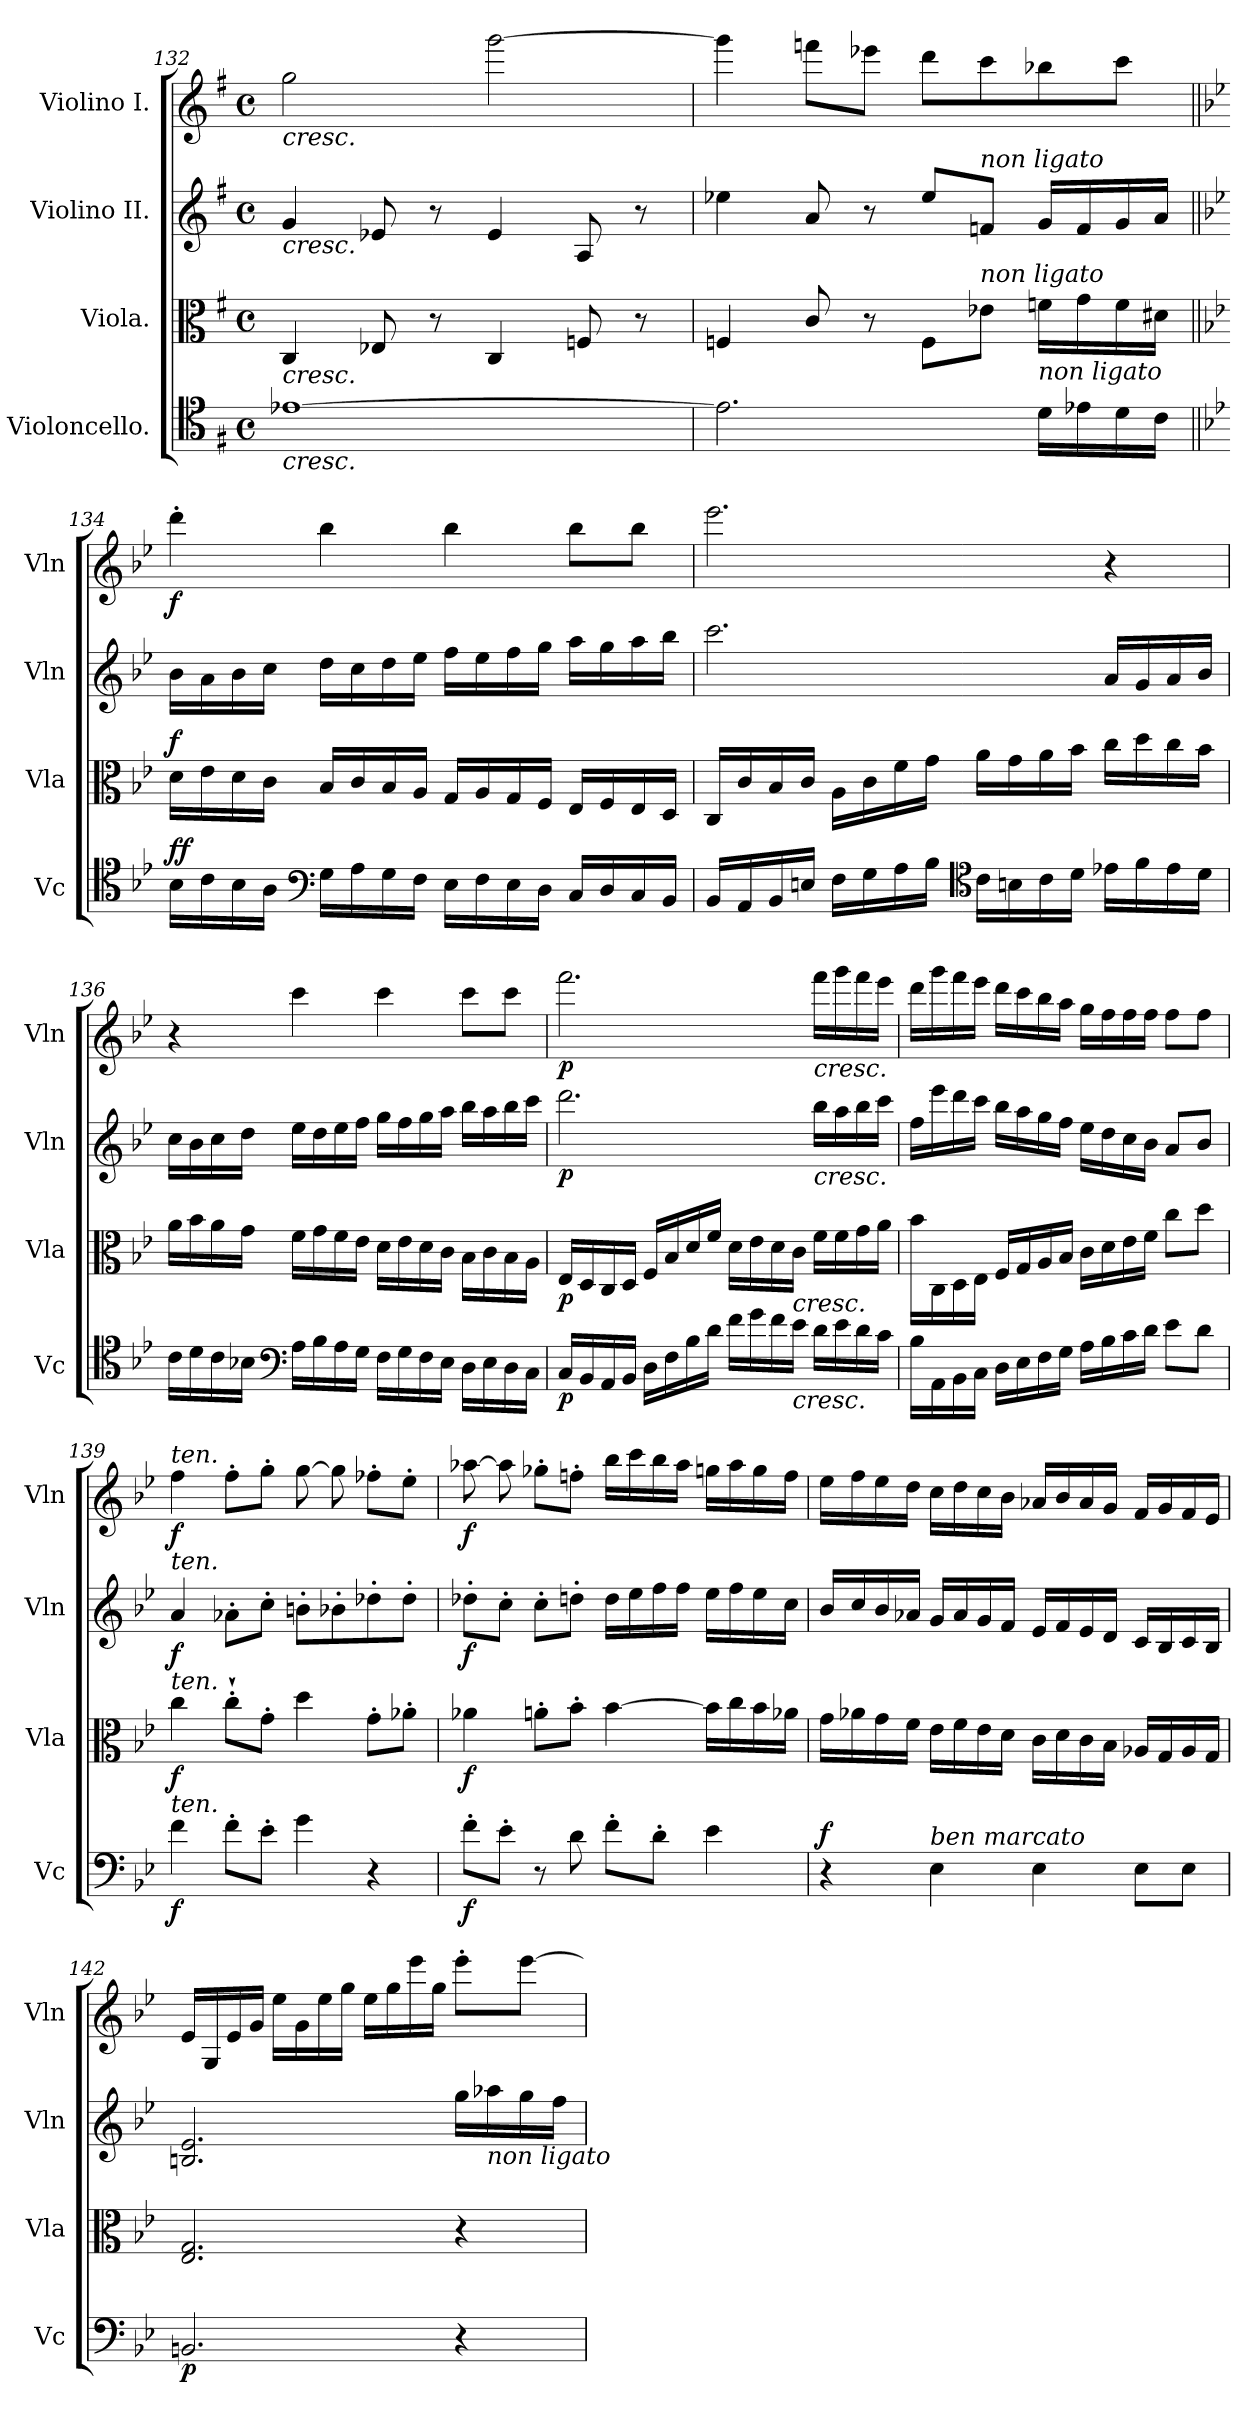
**kern	**dynam	**kern	**dynam	**kern	**dynam	**kern	**dynam
*part4	*part4	*part3	*part3	*part2	*part2	*part1	*part1
*staff4	*staff4	*staff3	*staff3	*staff2	*staff2	*staff1	*staff1
*I"Violoncello.	*	*I"Viola.	*	*I"Violino II.	*	*I"Violino I.	*
*I'Vc	*	*I'Vla	*	*I'Vln	*	*I'Vln	*
*clefC4	*	*clefC3	*	*clefG2	*	*clefG2	*
*k[f#]	*	*k[f#]	*	*k[f#]	*	*k[f#]	*
*G:	*	*G:	*	*G:	*	*G:	*
*M4/4	*	*M4/4	*	*M4/4	*	*M4/4	*
*met(c)	*	*met(c)	*	*met(c)	*	*met(c)	*
=132	=132	=132	=132	=132	=132	=132	=132
!	!	!	!	!	!	!LO:TX:b:i:t=cresc.	!
!	!	!	!	!LO:TX:b:i:t=cresc.	!	!	!
!	!	!LO:TX:b:i:t=cresc.	!	!	!	!	!
!LO:TX:b:i:t=cresc.	!	!	!	!	!	!	!
[1e-X	.	4C/	.	4g/	.	2gg\	.
.	.	8E-X/	.	8e-X/	.	.	.
.	.	8r	.	8r	.	.	.
.	.	4C/	.	4e-/	.	[2ggg\	.
.	.	8Fn/	.	8A/	.	.	.
.	.	8r	.	8r	.	.	.
=133	=133	=133	=133	=133	=133	=133	=133
2.e-\]	.	4Fn/	.	4ee-X\	.	4ggg\]	.
.	.	8c/	.	8a/	.	8fffn\L	.
.	.	8r	.	8r	.	8eee-X\J	.
.	.	8F\L	.	8ee-/L	.	8ddd\L	.
!	!	!	!	!LO:TX:a:i:t=non ligato	!	!	!
!	!	!LO:TX:a:i:t=non ligato	!	!	!	!	!
.	.	8e-X\J	.	8fn/J	.	8ccc\	.
!LO:TX:a:i:t=non ligato	!	!	!	!	!	!	!
16d\LL	.	16fn\LL	.	16g/LL	.	8bb-X\	.
16e-X\	.	16g\	.	16f/	.	.	.
16d\	.	16f\	.	16g/	.	8ccc\J	.
16c\JJ	.	16d#X\JJ	.	16a/JJ	.	.	.
!!LO:PB:g=z
=134||	=134||	=134||	=134||	=134||	=134||	=134||	=134||
*k[b-e-]	*	*k[b-e-]	*	*k[b-e-]	*	*k[b-e-]	*
*B-:	*	*B-:	*	*B-:	*	*B-:	*
!	!LO:DY:b	!	!	!	!	!	!
!	!LO:DY:n=1:a	!	!LO:DY:a	!	!	!	!LO:DY:b
16B-\LL	f f	16d\LL	f	16b-\LL	.	4ddd'\	f
16c\	.	16e-\	.	16a\	.	.	.
16B-\	.	16d\	.	16b-\	.	.	.
16A\JJ	.	16c\JJ	.	16cc\JJ	.	.	.
*clefF4	*	*	*	*	*	*	*
16G\LL	.	16B-/LL	.	16dd\LL	.	4bb-\	.
16A\	.	16c/	.	16cc\	.	.	.
16G\	.	16B-/	.	16dd\	.	.	.
16F\JJ	.	16A/JJ	.	16ee-\JJ	.	.	.
16E-\LL	.	16G/LL	.	16ff\LL	.	4bb-\	.
16F\	.	16A/	.	16ee-\	.	.	.
16E-\	.	16G/	.	16ff\	.	.	.
16D\JJ	.	16F/JJ	.	16gg\JJ	.	.	.
16C/LL	.	16E-/LL	.	16aa\LL	.	8bb-\L	.
16D/	.	16F/	.	16gg\	.	.	.
16C/	.	16E-/	.	16aa\	.	8bb-\J	.
16BB-/JJ	.	16D/JJ	.	16bb-\JJ	.	.	.
!!LO:LB:g=z
=135	=135	=135	=135	=135	=135	=135	=135
!	!LO:DY:b	!	!	!	!	!	!
!	!LO:DY:n=1:b	!	!	!	!	!	!
!	!LO:DY:n=2:a	!	!	!	!	!	!
!	!LO:DY:n=3:a	!	!	!	!LO:DY:b	!	!
!	!	!	!	!	!LO:DY:n=1:b	!	!LO:DY:b
!	!	!	!	!	!	!	!LO:DY:n=1:b
16BB-/LL	p f f p	16C/LL	.	2.ccc\	p f	2.eee-\	p f
16AA/	.	16c/	.	.	.	.	.
16BB-/	.	16B-/	.	.	.	.	.
16En/JJ	.	16c/JJ	.	.	.	.	.
16F\LL	.	16A\LL	.	.	.	.	.
16G\	.	16c\	.	.	.	.	.
16A\	.	16f\	.	.	.	.	.
16B-\JJ	.	16g\JJ	.	.	.	.	.
*clefC4	*	*	*	*	*	*	*
16c\LL	.	16a\LL	.	.	.	.	.
16Bn\	.	16g\	.	.	.	.	.
16c\	.	16a\	.	.	.	.	.
16d\JJ	.	16b-\JJ	.	.	.	.	.
16e-X\LL	.	16cc\LL	.	16a/LL	.	4r	.
16f\	.	16dd\	.	16g/	.	.	.
16e-\	.	16cc\	.	16a/	.	.	.
16d\JJ	.	16b-\JJ	.	16b-/JJ	.	.	.
=136	=136	=136	=136	=136	=136	=136	=136
16c\LL	.	16a\LL	.	16cc\LL	.	4r	.
16d\	.	16b-\	.	16b-\	.	.	.
16c\	.	16a\	.	16cc\	.	.	.
16B-X\JJ	.	16g\JJ	.	16dd\JJ	.	.	.
*clefF4	*	*	*	*	*	*	*
16A\LL	.	16f\LL	.	16ee-\LL	.	4ccc\	.
16B-\	.	16g\	.	16dd\	.	.	.
16A\	.	16f\	.	16ee-\	.	.	.
16G\JJ	.	16e-\JJ	.	16ff\JJ	.	.	.
16F\LL	.	16d\LL	.	16gg\LL	.	4ccc\	.
16G\	.	16e-\	.	16ff\	.	.	.
16F\	.	16d\	.	16gg\	.	.	.
16E-\JJ	.	16c\JJ	.	16aa\JJ	.	.	.
16D\LL	.	16B-\LL	.	16bb-\LL	.	8ccc\L	.
16E-\	.	16c\	.	16aa\	.	.	.
16D\	.	16B-\	.	16bb-\	.	8ccc\J	.
16C\JJ	.	16A\JJ	.	16ccc\JJ	.	.	.
!!LO:LB:g=z
=137	=137	=137	=137	=137	=137	=137	=137
!	!LO:DY:b	!	!LO:DY:b	!	!LO:DY:b	!	!LO:DY:b
16C/LL	p	16E-/LL	p	2.ddd\	p	2.fff\	p
16BB-/	.	16D/	.	.	.	.	.
16AA/	.	16C/	.	.	.	.	.
16BB-/JJ	.	16D/JJ	.	.	.	.	.
16D\LL	.	16F/LL	.	.	.	.	.
16F\	.	16B-/	.	.	.	.	.
16B-\	.	16d/	.	.	.	.	.
16d\JJ	.	16f/JJ	.	.	.	.	.
16f\LL	.	16d\LL	.	.	.	.	.
16g\	.	16e-\	.	.	.	.	.
16f\	.	16d\	.	.	.	.	.
!	!	!LO:TX:b:i:t=cresc.	!	!	!	!	!
!LO:TX:b:i:t=cresc.	!	!	!	!	!	!	!
16e-\JJ	.	16c\JJ	.	.	.	.	.
!	!	!	!	!	!	!LO:TX:b:i:t=cresc.	!
!	!	!	!	!LO:TX:b:i:t=cresc.	!	!	!
16d\LL	.	16f\LL	.	16bb-\LL	.	16fff\LL	.
16e-\	.	16f\	.	16aa\	.	16ggg\	.
16d\	.	16g\	.	16bb-\	.	16fff\	.
16c\JJ	.	16a\JJ	.	16ccc\JJ	.	16eee-\JJ	.
!!LO:PB:g=z
=138	=138	=138	=138	=138	=138	=138	=138
16B-\LL	.	16b-\LL	.	16ff\LL	.	16ddd\LL	.
16AA\	.	16C\	.	16eee-\	.	16ggg\	.
16BB-\	.	16D\	.	16ddd\	.	16fff\	.
16C\JJ	.	16E-\JJ	.	16ccc\JJ	.	16eee-\JJ	.
16D\LL	.	16F/LL	.	16bb-\LL	.	16ddd\LL	.
16E-\	.	16G/	.	16aa\	.	16ccc\	.
16F\	.	16A/	.	16gg\	.	16bb-\	.
16G\JJ	.	16B-/JJ	.	16ff\JJ	.	16aa\JJ	.
16A\LL	.	16c\LL	.	16ee-\LL	.	16gg\LL	.
16B-\	.	16d\	.	16dd\	.	16ff\	.
16c\	.	16e-\	.	16cc\	.	16ff\	.
16d\JJ	.	16f\JJ	.	16b-\JJ	.	16ff\JJ	.
8e-\L	.	8cc\L	.	8a/L	.	8ff\L	.
8d\J	.	8dd\J	.	8b-/J	.	8ff\J	.
=139	=139	=139	=139	=139	=139	=139	=139
!	!	!	!	!	!	!LO:TX:a:i:t=ten.	!
!	!	!	!	!LO:TX:a:i:t=ten.	!	!	!
!	!	!LO:TX:a:i:t=ten.	!	!	!	!	!
!LO:TX:a:i:t=ten.	!	!	!	!	!	!	!
!	!LO:DY:b	!	!LO:DY:b	!	!LO:DY:b	!	!LO:DY:b
4f\	f	4cc\	f	4a/	f	4ff\	f
8f'\L	.	8cc'''\L	.	8a-X'\L	.	8ff'\L	.
8e-'\J	.	8g'\J	.	8cc'\J	.	8gg'\J	.
4g\	.	4dd\	.	8bn'\L	.	[8gg\	.
.	.	.	.	8b-X'\	.	8gg\]	.
4r	.	8g'\L	.	8dd-X'\	.	8ff-X'\L	.
.	.	8a-X'\J	.	8dd-'\J	.	8ee-'\J	.
!!LO:LB:g=z
=140	=140	=140	=140	=140	=140	=140	=140
!	!LO:DY:b	!	!LO:DY:b	!	!LO:DY:b	!	!LO:DY:b
8f'\L	f	4a-X\	f	8dd-X'\L	f	[8aa-X\	f
8e-'\J	.	.	.	8cc'\J	.	8aa-\]	.
8r	.	8an'\L	.	8cc'\L	.	8gg-X'\L	.
8d\	.	8b-'\J	.	8ddn'\J	.	8ffn'\J	.
8f'\L	.	[4b-\	.	16dd\LL	.	16bb-\LL	.
.	.	.	.	16ee-\	.	16ccc\	.
8d'\J	.	.	.	16ff\	.	16bb-\	.
.	.	.	.	16ff\JJ	.	16aa-\JJ	.
4e-\	.	16b-\LL]	.	16ee-\LL	.	16ggn\LL	.
.	.	16cc\	.	16ff\	.	16aa-\	.
.	.	16b-\	.	16ee-\	.	16gg\	.
.	.	16a-X\JJ	.	16cc\JJ	.	16ff\JJ	.
=141	=141	=141	=141	=141	=141	=141	=141
!	!LO:DY:a	!	!	!	!	!	!
4r	f	16g\LL	.	16b-/LL	.	16ee-\LL	.
.	.	16a-X\	.	16cc/	.	16ff\	.
.	.	16g\	.	16b-/	.	16ee-\	.
.	.	16f\JJ	.	16a-X/JJ	.	16dd\JJ	.
!LO:TX:a:i:t=ben marcato	!	!	!	!	!	!	!
4E-\	.	16e-\LL	.	16g/LL	.	16cc\LL	.
.	.	16f\	.	16a-/	.	16dd\	.
.	.	16e-\	.	16g/	.	16cc\	.
.	.	16d\JJ	.	16f/JJ	.	16b-\JJ	.
4E-\	.	16c\LL	.	16e-/LL	.	16a-X/LL	.
.	.	16d\	.	16f/	.	16b-/	.
.	.	16c\	.	16e-/	.	16a-/	.
.	.	16B-\JJ	.	16d/JJ	.	16g/JJ	.
8E-\L	.	16A-X/LL	.	16c/LL	.	16f/LL	.
.	.	16G/	.	16B-/	.	16g/	.
8E-\J	.	16A-/	.	16c/	.	16f/	.
.	.	16G/JJ	.	16B-/JJ	.	16e-/JJ	.
!!LO:PB:g=z
=142	=142	=142	=142	=142	=142	=142	=142
!	!LO:DY:b	!	!LO:DY:a	!	!	!	!
!	!	!	!LO:DY:n=1:a	!	!	!	!
!	!	!	!LO:DY:n=2:b	!	!LO:DY:a	!	!
!	!	!	!	!	!LO:DY:n=1:a	!	!
2.BBn/	p	2.E-/ 2.G/	p f p	2.Bn/ 2.e-/	p f	16e-/LL	.
.	.	.	.	.	.	16G/	.
.	.	.	.	.	.	16e-/	.
.	.	.	.	.	.	16g/JJ	.
.	.	.	.	.	.	16ee-\LL	.
.	.	.	.	.	.	16g\	.
.	.	.	.	.	.	16ee-\	.
.	.	.	.	.	.	16gg\JJ	.
.	.	.	.	.	.	16ee-\LL	.
.	.	.	.	.	.	16gg\	.
.	.	.	.	.	.	16eee-\	.
.	.	.	.	.	.	16gg\JJ	.
4r	.	4r	.	16gg\LL	.	8eee-'\L	.
!	!	!	!	!LO:TX:b:i:t=non ligato	!	!	!
.	.	.	.	16aa-X\	.	.	.
.	.	.	.	16gg\	.	[8eee-\J	.
.	.	.	.	16ff\JJ	.	.	.
=	=	=	=	=	=	=	=
*-	*-	*-	*-	*-	*-	*-	*-
